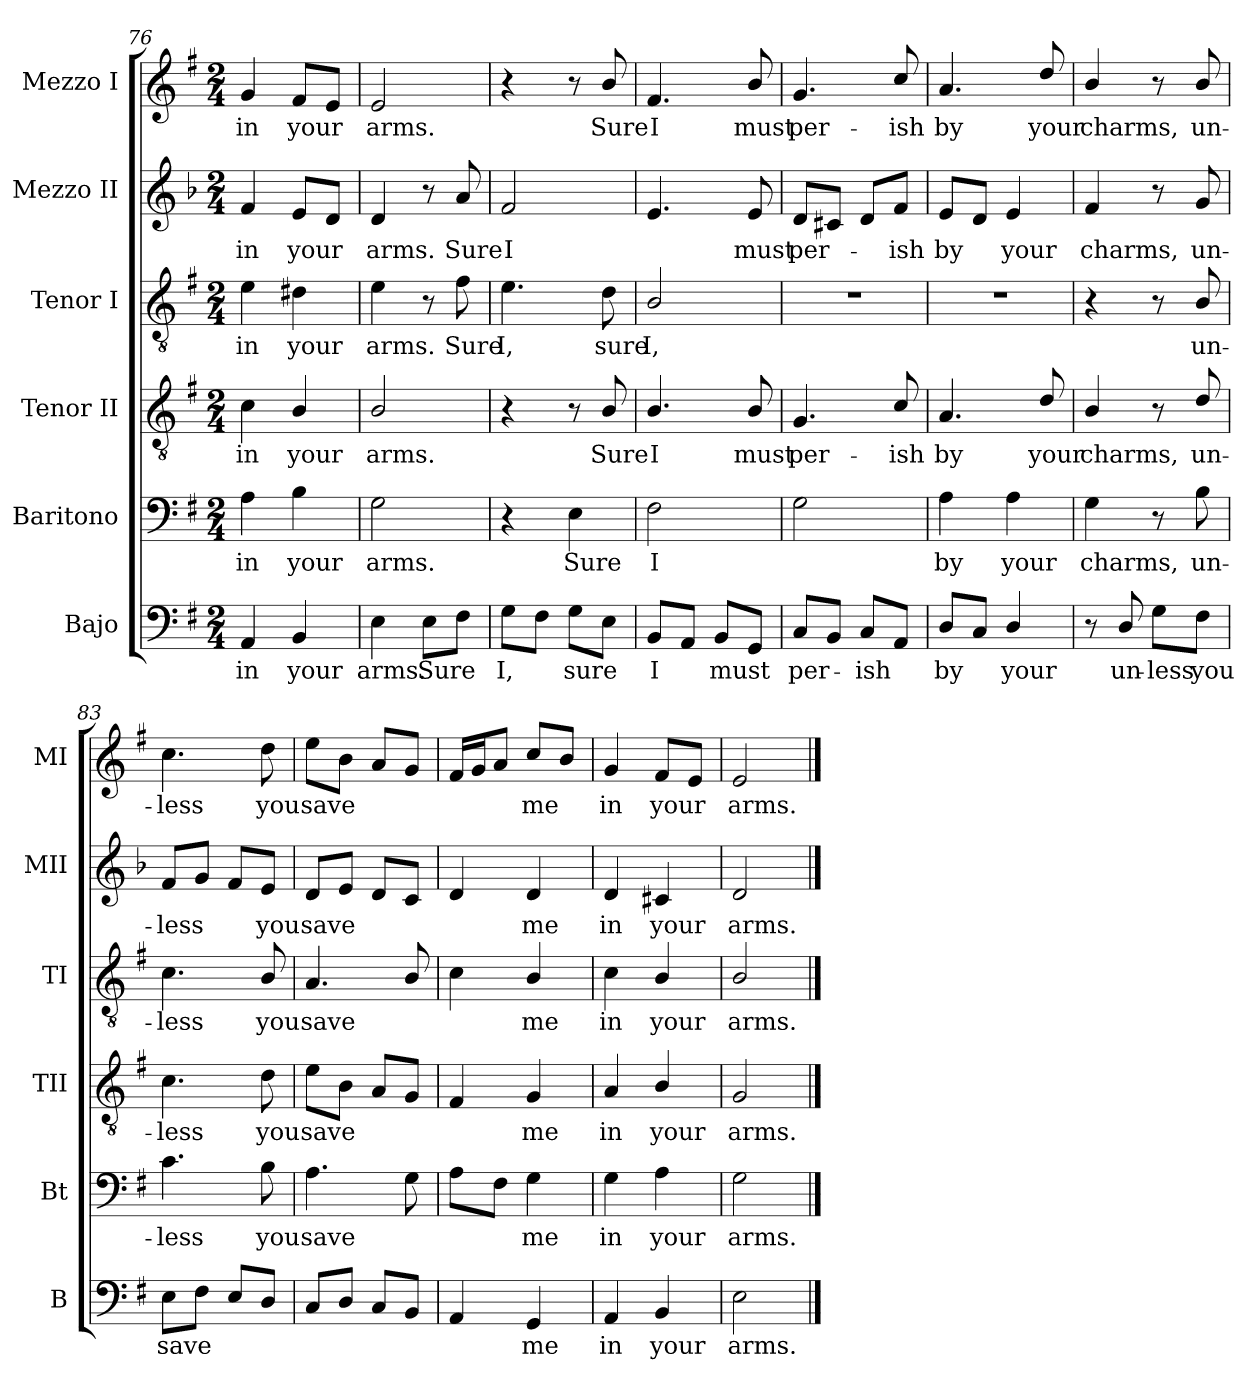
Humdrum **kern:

**kern	**text	**kern	**text	**kern	**text	**kern	**text	**kern	**text	**kern	**text
*part6	*part6	*part5	*part5	*part4	*part4	*part3	*part3	*part2	*part2	*part1	*part1
*staff6	*staff6	*staff5	*staff5	*staff4	*staff4	*staff3	*staff3	*staff2	*staff2	*staff1	*staff1
*I"Bajo	*	*I"Baritono	*	*I"Tenor II	*	*I"Tenor I	*	*I"Mezzo II	*	*I"Mezzo I	*
*I'B	*	*I'Bt	*	*I'TII	*	*I'TI	*	*I'MII	*	*I'MI	*
!!LO:PB:g=z
*clefF4	*	*clefF4	*	*clefGv2	*	*clefGv2	*	*clefG2	*	*clefG2	*
*ITrd1c2	*	*ITrd1c2	*	*ITrd1c2	*	*ITrd1c2	*	*	*	*ITrd1c2	*
*k[b-]	*	*k[b-]	*	*k[b-]	*	*k[b-]	*	*k[b-]	*	*k[b-]	*
*M2/4	*	*M2/4	*	*M2/4	*	*M2/4	*	*M2/4	*	*M2/4	*
=76	=76	=76	=76	=76	=76	=76	=76	=76	=76	=76	=76
!	!LO:LY:b	!	!LO:LY:b	!	!LO:LY:b	!	!LO:LY:b	!	!LO:LY:b	!	!LO:LY:b
4GG/	in	4G\	in	4B-\	in	4d\	in	4f/	in	4f/	in
!	!LO:LY:b	!	!LO:LY:b	!	!LO:LY:b	!	!LO:LY:b	!	!LO:LY:b	!	!LO:LY:b
4AA/	your	4A\	your	4A/	your	4c#X\	your	8e/L	your	8e/L	your
.	.	.	.	.	.	.	.	8d/J	.	8d/J	.
=77	=77	=77	=77	=77	=77	=77	=77	=77	=77	=77	=77
!	!LO:LY:b	!	!LO:LY:b	!	!LO:LY:b	!	!LO:LY:b	!	!LO:LY:b	!	!LO:LY:b
4D\	arms.	2F\	arms.	2A/	arms.	4d\	arms.	4d/	arms.	2d/	arms.
!	!LO:LY:b	!	!	!	!	!	!	!	!	!	!
8D\L	Sure	.	.	.	.	8r	.	8r	.	.	.
!	!	!	!	!	!	!	!LO:LY:b	!	!LO:LY:b	!	!
8E\J	.	.	.	.	.	8e\	Sure	8a/	Sure	.	.
=78	=78	=78	=78	=78	=78	=78	=78	=78	=78	=78	=78
!	!LO:LY:b	!	!	!	!	!	!LO:LY:b	!	!LO:LY:b	!	!
8F\L	I,	4r	.	4r	.	4.d\	I,	2f/	I	4r	.
8E\J	.	.	.	.	.	.	.	.	.	.	.
!	!LO:LY:b	!	!LO:LY:b	!	!	!	!	!	!	!	!
8F\L	sure	4D\	Sure	8r	.	.	.	.	.	8r	.
!	!	!	!	!	!LO:LY:b	!	!LO:LY:b	!	!	!	!LO:LY:b
8D\J	.	.	.	8A/	Sure	8c\	sure	.	.	8a/	Sure
=79	=79	=79	=79	=79	=79	=79	=79	=79	=79	=79	=79
!	!LO:LY:b	!	!LO:LY:b	!	!LO:LY:b	!	!LO:LY:b	!	!	!	!LO:LY:b
8AA/L	I	2E\	I	4.A/	I	2A/	I,	4.e/	.	4.e/	I
8GG/J	.	.	.	.	.	.	.	.	.	.	.
!	!LO:LY:b	!	!	!	!	!	!	!	!	!	!
8AA/L	must	.	.	.	.	.	.	.	.	.	.
!	!	!	!	!	!LO:LY:b	!	!	!	!LO:LY:b	!	!LO:LY:b
8FF/J	.	.	.	8A/	must	.	.	8e/	must	8a/	must
=80	=80	=80	=80	=80	=80	=80	=80	=80	=80	=80	=80
!	!LO:LY:b	!	!	!	!LO:LY:b	!	!	!	!LO:LY:b	!	!LO:LY:b
8BB-/L	per-	2F\	.	4.F/	per-	2r	.	8d/L	per-	4.f/	per-
8AA/J	.	.	.	.	.	.	.	8c#X/J	.	.	.
!	!LO:LY:b	!	!	!	!	!	!	!	!	!	!
8BB-/L	-ish	.	.	.	.	.	.	8d/L	.	.	.
!	!	!	!	!	!LO:LY:b	!	!	!	!LO:LY:b	!	!LO:LY:b
8GG/J	.	.	.	8B-/	-ish	.	.	8f/J	-ish	8b-/	-ish
=81	=81	=81	=81	=81	=81	=81	=81	=81	=81	=81	=81
!	!LO:LY:b	!	!LO:LY:b	!	!LO:LY:b	!	!	!	!LO:LY:b	!	!LO:LY:b
8C/L	by	4G\	by	4.G/	by	2r	.	8e/L	by	4.g/	by
8BB-/J	.	.	.	.	.	.	.	8d/J	.	.	.
!	!LO:LY:b	!	!LO:LY:b	!	!	!	!	!	!LO:LY:b	!	!
4C/	your	4G\	your	.	.	.	.	4e/	your	.	.
!	!	!	!	!	!LO:LY:b	!	!	!	!	!	!LO:LY:b
.	.	.	.	8c/	your	.	.	.	.	8cc/	your
!!LO:LB:g=z
=82	=82	=82	=82	=82	=82	=82	=82	=82	=82	=82	=82
!	!	!	!LO:LY:b	!	!LO:LY:b	!	!	!	!LO:LY:b	!	!LO:LY:b
8r	.	4F\	charms,	4A/	charms,	4r	.	4f/	charms,	4a/	charms,
!	!LO:LY:b	!	!	!	!	!	!	!	!	!	!
8C/	un-	.	.	.	.	.	.	.	.	.	.
!	!LO:LY:b	!	!	!	!	!	!	!	!	!	!
8F\L	-less	8r	.	8r	.	8r	.	8r	.	8r	.
!	!LO:LY:b	!	!LO:LY:b	!	!LO:LY:b	!	!LO:LY:b	!	!LO:LY:b	!	!LO:LY:b
8E\J	you	8A\	un-	8c/	un-	8A/	un-	8g/	un-	8a/	un-
=83	=83	=83	=83	=83	=83	=83	=83	=83	=83	=83	=83
!	!LO:LY:b	!	!LO:LY:b	!	!LO:LY:b	!	!LO:LY:b	!	!LO:LY:b	!	!LO:LY:b
8D\L	save	4.B-\	-less	4.B-\	-less	4.B-\	-less	8f/L	-less	4.b-\	-less
8E\J	.	.	.	.	.	.	.	8g/J	.	.	.
8D/L	.	.	.	.	.	.	.	8f/L	.	.	.
!	!	!	!LO:LY:b	!	!LO:LY:b	!	!LO:LY:b	!	!LO:LY:b	!	!LO:LY:b
8C/J	.	8A\	you	8c\	you	8A/	you	8e/J	you	8cc\	you
=84	=84	=84	=84	=84	=84	=84	=84	=84	=84	=84	=84
!	!	!	!LO:LY:b	!	!LO:LY:b	!	!LO:LY:b	!	!LO:LY:b	!	!LO:LY:b
8BB-/L	.	4.G\	save	8d\L	save	4.G/	save	8d/L	save	8dd\L	save
8C/J	.	.	.	8A\J	.	.	.	8e/J	.	8a\J	.
8BB-/L	.	.	.	8G/L	.	.	.	8d/L	.	8g/L	.
8AA/J	.	8F\	.	8F/J	.	8A/	.	8c/J	.	8f/J	.
=85	=85	=85	=85	=85	=85	=85	=85	=85	=85	=85	=85
4GG/	.	8G\L	.	4E/	.	4B-\	.	4d/	.	16e/LL	.
.	.	.	.	.	.	.	.	.	.	16f/J	.
.	.	8E\J	.	.	.	.	.	.	.	8g/J	.
!	!LO:LY:b	!	!LO:LY:b	!	!LO:LY:b	!	!LO:LY:b	!	!LO:LY:b	!	!LO:LY:b
4FF/	me	4F\	me	4F/	me	4A/	me	4d/	me	8b-/L	me
.	.	.	.	.	.	.	.	.	.	8a/J	.
=86	=86	=86	=86	=86	=86	=86	=86	=86	=86	=86	=86
!	!LO:LY:b	!	!LO:LY:b	!	!LO:LY:b	!	!LO:LY:b	!	!LO:LY:b	!	!LO:LY:b
4GG/	in	4F\	in	4G/	in	4B-\	in	4d/	in	4f/	in
!	!LO:LY:b	!	!LO:LY:b	!	!LO:LY:b	!	!LO:LY:b	!	!LO:LY:b	!	!LO:LY:b
4AA/	your	4G\	your	4A/	your	4A/	your	4c#X/	your	8e/L	your
.	.	.	.	.	.	.	.	.	.	8d/J	.
=87	=87	=87	=87	=87	=87	=87	=87	=87	=87	=87	=87
!	!LO:LY:b	!	!LO:LY:b	!	!LO:LY:b	!	!LO:LY:b	!	!LO:LY:b	!	!LO:LY:b
2D\	arms.	2F\	arms.	2F/	arms.	2A/	arms.	2d/	arms.	2d/	arms.
==	==	==	==	==	==	==	==	==	==	==	==
*-	*-	*-	*-	*-	*-	*-	*-	*-	*-	*-	*-
